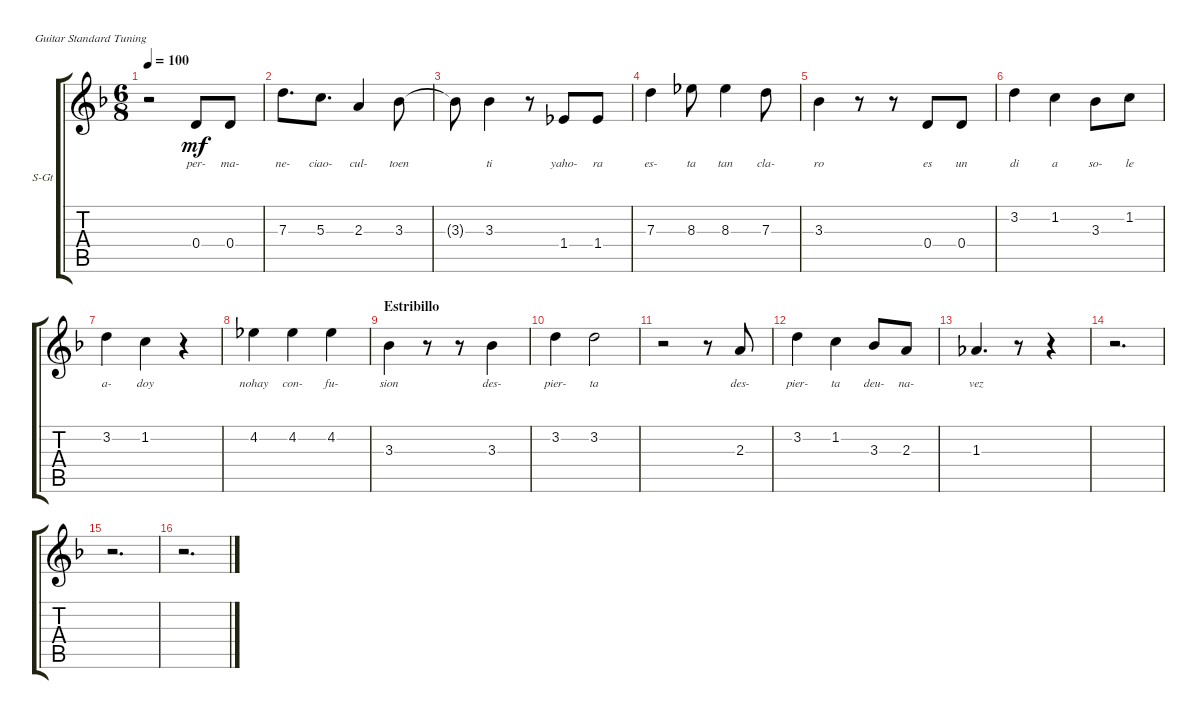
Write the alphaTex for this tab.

\defaultSystemsLayout 4
\bracketExtendMode groupsimilarinstruments
\firstSystemTrackNameOrientation horizontal
\otherSystemsTrackNameOrientation horizontal
\track ("Voz" "S-Gt") {instrument bassoon}
\staff {score tabs}
\tuning (E4 B3 G3 D3 A2 E2)
\displaytranspose 12
\ts (6 8)
\tempo 100
\clef g2
\ks dminor
r.2{dy mf} 0.4.8{lyrics (0 "per-") lyrics (1 "") lyrics (2 "") lyrics (3 "") lyrics (4 "")} 0.4.8{lyrics (0 "ma-") lyrics (1 "") lyrics (2 "") lyrics (3 "") lyrics (4 "")} |
7.3.8{d lyrics (0 "ne-") lyrics (1 "") lyrics (2 "") lyrics (3 "") lyrics (4 "")} 5.3.8{d lyrics (0 "ciao-") lyrics (1 "") lyrics (2 "") lyrics (3 "") lyrics (4 "")} 2.3.4{lyrics (0 "cul-") lyrics (1 "") lyrics (2 "") lyrics (3 "") lyrics (4 "")} 3.3.8{lyrics (0 "toen") lyrics (1 "") lyrics (2 "") lyrics (3 "") lyrics (4 "")} |
3.3{t}.8{lyrics (0 "") lyrics (1 "") lyrics (2 "") lyrics (3 "") lyrics (4 "")} 3.3.4{lyrics (0 "ti") lyrics (1 "") lyrics (2 "") lyrics (3 "") lyrics (4 "")} r.8 1.4.8{lyrics (0 "yaho-") lyrics (1 "") lyrics (2 "") lyrics (3 "") lyrics (4 "")} 1.4.8{lyrics (0 "ra") lyrics (1 "") lyrics (2 "") lyrics (3 "") lyrics (4 "")} |
7.3.4{lyrics (0 "es-") lyrics (1 "") lyrics (2 "") lyrics (3 "") lyrics (4 "")} 8.3.8{lyrics (0 "ta") lyrics (1 "") lyrics (2 "") lyrics (3 "") lyrics (4 "")} 8.3.4{lyrics (0 "tan") lyrics (1 "") lyrics (2 "") lyrics (3 "") lyrics (4 "")} 7.3.8{lyrics (0 "cla-") lyrics (1 "") lyrics (2 "") lyrics (3 "") lyrics (4 "")} |
3.3.4{lyrics (0 "ro") lyrics (1 "") lyrics (2 "") lyrics (3 "") lyrics (4 "")} r.8 r.8 0.4.8{lyrics (0 "es") lyrics (1 "") lyrics (2 "") lyrics (3 "") lyrics (4 "")} 0.4.8{lyrics (0 "un") lyrics (1 "") lyrics (2 "") lyrics (3 "") lyrics (4 "")} |
3.2.4{lyrics (0 "di") lyrics (1 "") lyrics (2 "") lyrics (3 "") lyrics (4 "")} 1.2.4{lyrics (0 "a") lyrics (1 "") lyrics (2 "") lyrics (3 "") lyrics (4 "")} 3.3.8{lyrics (0 "so-") lyrics (1 "") lyrics (2 "") lyrics (3 "") lyrics (4 "")} 1.2.8{lyrics (0 "le") lyrics (1 "") lyrics (2 "") lyrics (3 "") lyrics (4 "")} |
3.2.4{lyrics (0 "a-") lyrics (1 "") lyrics (2 "") lyrics (3 "") lyrics (4 "")} 1.2.4{lyrics (0 "doy") lyrics (1 "") lyrics (2 "") lyrics (3 "") lyrics (4 "")} r.4 |
4.2.4{lyrics (0 "nohay") lyrics (1 "") lyrics (2 "") lyrics (3 "") lyrics (4 "")} 4.2.4{lyrics (0 "con-") lyrics (1 "") lyrics (2 "") lyrics (3 "") lyrics (4 "")} 4.2.4{lyrics (0 "fu-") lyrics (1 "") lyrics (2 "") lyrics (3 "") lyrics (4 "")} |
\section ("" "Estribillo")
3.3.4{lyrics (0 "sion") lyrics (1 "") lyrics (2 "") lyrics (3 "") lyrics (4 "")} r.8 r.8 3.3.4{lyrics (0 "des-") lyrics (1 "") lyrics (2 "") lyrics (3 "") lyrics (4 "")} |
3.2.4{lyrics (0 "pier-") lyrics (1 "") lyrics (2 "") lyrics (3 "") lyrics (4 "")} 3.2.2{lyrics (0 "ta") lyrics (1 "") lyrics (2 "") lyrics (3 "") lyrics (4 "")} |
r.2 r.8 2.3.8{lyrics (0 "des-") lyrics (1 "") lyrics (2 "") lyrics (3 "") lyrics (4 "")} |
3.2.4{lyrics (0 "pier-") lyrics (1 "") lyrics (2 "") lyrics (3 "") lyrics (4 "")} 1.2.4{lyrics (0 "ta") lyrics (1 "") lyrics (2 "") lyrics (3 "") lyrics (4 "")} 3.3.8{lyrics (0 "deu-") lyrics (1 "") lyrics (2 "") lyrics (3 "") lyrics (4 "")} 2.3.8{lyrics (0 "na-") lyrics (1 "") lyrics (2 "") lyrics (3 "") lyrics (4 "")} |
1.3.4{d lyrics (0 "vez") lyrics (1 "") lyrics (2 "") lyrics (3 "") lyrics (4 "")} r.8 r.4 |
r.2{d} |
r.2{d} |
r.2{d}
